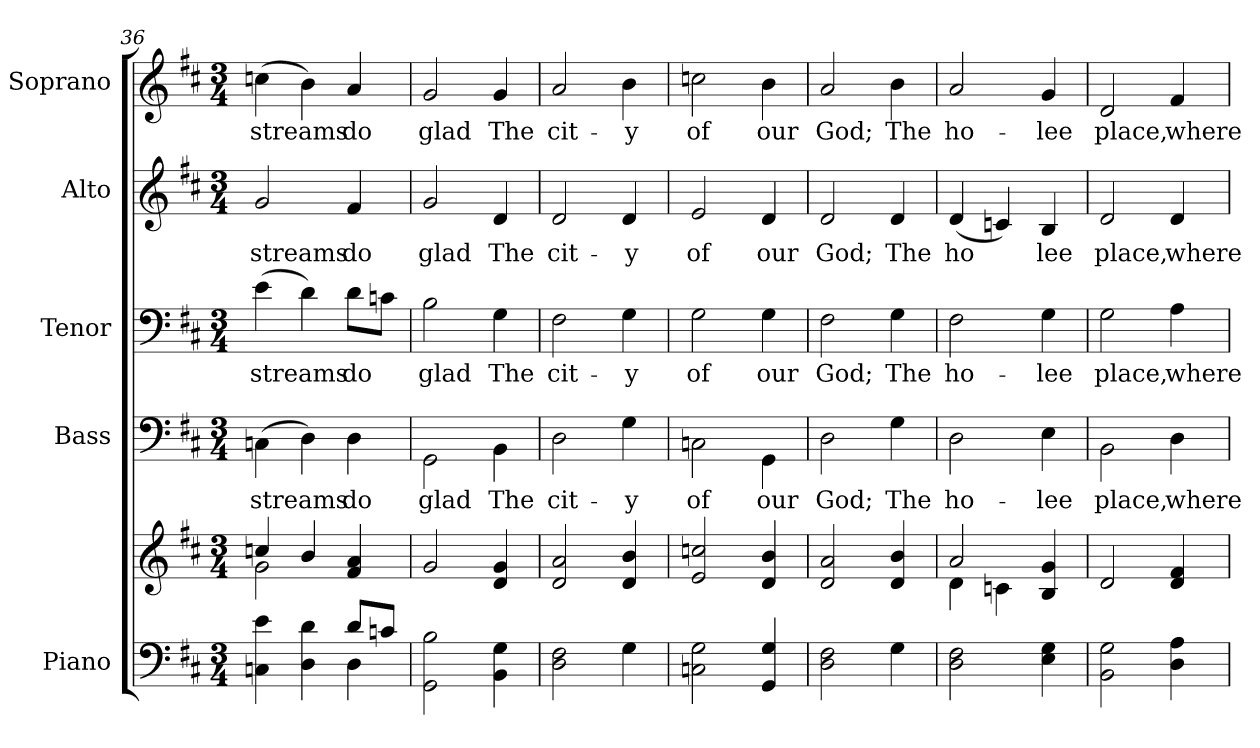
**kern	**kern	**kern	**text	**kern	**text	**kern	**text	**kern	**text
*part5	*part5	*part4	*part4	*part3	*part3	*part2	*part2	*part1	*part1
*staff6	*staff5	*staff4	*staff4	*staff3	*staff3	*staff2	*staff2	*staff1	*staff1
*I"Piano	*	*I"Bass	*	*I"Tenor	*	*I"Alto	*	*I"Soprano	*
*I'Pno.	*	*I'B.	*	*I'T.	*	*I'A.	*	*I'S.	*
*clefF4	*clefG2	*clefF4	*	*clefF4	*	*clefG2	*	*clefG2	*
*k[f#c#]	*k[f#c#]	*k[f#c#]	*	*k[f#c#]	*	*k[f#c#]	*	*k[f#c#]	*
*D:	*D:	*D:	*	*D:	*	*D:	*	*D:	*
*M3/4	*M3/4	*M3/4	*	*M3/4	*	*M3/4	*	*M3/4	*
=36	=36	=36	=36	=36	=36	=36	=36	=36	=36
*^	*^	*	*	*	*	*	*	*	*
!	!	!	!	!	!LO:LY:b:color=#000000	!	!	!	!	!	!
!	!	!	!	!	!	!	!LO:LY:b:color=#000000	!	!	!	!
!	!	!	!	!	!	!	!	!	!LO:LY:b:color=#000000	!	!
!	!	!	!	!	!	!	!	!	!	!	!LO:LY:b:color=#000000
4Cni\ 4ei	2ryy	4ccni/	2gi\	(4Cni\	streams	(4ei\	streams	2gi/	streams	(4ccni\	streams
4Di\ 4di	.	4bi/	.	4Di\)	.	4di\)	.	.	.	4bi\)	.
!	!	!	!	!	!LO:LY:b:color=#000000	!	!	!	!	!	!
!	!	!	!	!	!	!	!LO:LY:b:color=#000000	!	!	!	!
!	!	!	!	!	!	!	!	!	!LO:LY:b:color=#000000	!	!
!	!	!	!	!	!	!	!	!	!	!	!LO:LY:b:color=#000000
8di/L	4Di\	4f#i/ 4ai	4ryy	4Di\	do	8di\L	do	4f#i/	do	4ai/	do
8cni/J	.	.	.	.	.	8cni\J	.	.	.	.	.
*v	*v	*	*	*	*	*	*	*	*	*	*
*	*v	*v	*	*	*	*	*	*	*	*
!!LO:PB:g=z
=37	=37	=37	=37	=37	=37	=37	=37	=37	=37
!	!	!	!LO:LY:b:color=#000000	!	!	!	!	!	!
!	!	!	!	!	!LO:LY:b:color=#000000	!	!	!	!
!	!	!	!	!	!	!	!LO:LY:b:color=#000000	!	!
!	!	!	!	!	!	!	!	!	!LO:LY:b:color=#000000
2GGi\ 2Bi	2gi/	2GGi\	glad	2Bi\	glad	2gi/	glad	2gi/	glad
!	!	!	!LO:LY:b:color=#000000	!	!	!	!	!	!
!	!	!	!	!	!LO:LY:b:color=#000000	!	!	!	!
!	!	!	!	!	!	!	!LO:LY:b:color=#000000	!	!
!	!	!	!	!	!	!	!	!	!LO:LY:b:color=#000000
4BBi\ 4Gi	4di/ 4gi	4BBi\	The	4Gi\	The	4di/	The	4gi/	The
=38	=38	=38	=38	=38	=38	=38	=38	=38	=38
!	!	!	!LO:LY:b:color=#000000	!	!	!	!	!	!
!	!	!	!	!	!LO:LY:b:color=#000000	!	!	!	!
!	!	!	!	!	!	!	!LO:LY:b:color=#000000	!	!
!	!	!	!	!	!	!	!	!	!LO:LY:b:color=#000000
2Di\ 2F#i	2di/ 2ai	2Di\	cit-	2F#i\	cit-	2di/	cit-	2ai/	cit-
!	!	!	!LO:LY:b:color=#000000	!	!	!	!	!	!
!	!	!	!	!	!LO:LY:b:color=#000000	!	!	!	!
!	!	!	!	!	!	!	!LO:LY:b:color=#000000	!	!
!	!	!	!	!	!	!	!	!	!LO:LY:b:color=#000000
4Gi\	4di/ 4bi	4Gi\	y	4Gi\	y	4di/	y	4bi\	y
=39	=39	=39	=39	=39	=39	=39	=39	=39	=39
!	!	!	!LO:LY:b:color=#000000	!	!	!	!	!	!
!	!	!	!	!	!LO:LY:b:color=#000000	!	!	!	!
!	!	!	!	!	!	!	!LO:LY:b:color=#000000	!	!
!	!	!	!	!	!	!	!	!	!LO:LY:b:color=#000000
2Cni\ 2Gi	2ei/ 2ccni	2Cni\	of	2Gi\	of	2ei/	of	2ccni\	of
!	!	!	!LO:LY:b:color=#000000	!	!	!	!	!	!
!	!	!	!	!	!LO:LY:b:color=#000000	!	!	!	!
!	!	!	!	!	!	!	!LO:LY:b:color=#000000	!	!
!	!	!	!	!	!	!	!	!	!LO:LY:b:color=#000000
4GGi/ 4Gi	4di/ 4bi	4GGi\	our	4Gi\	our	4di/	our	4bi\	our
!!LO:PB:g=z
=40	=40	=40	=40	=40	=40	=40	=40	=40	=40
!	!	!	!LO:LY:b:color=#000000	!	!	!	!	!	!
!	!	!	!	!	!LO:LY:b:color=#000000	!	!	!	!
!	!	!	!	!	!	!	!LO:LY:b:color=#000000	!	!
!	!	!	!	!	!	!	!	!	!LO:LY:b:color=#000000
2Di\ 2F#i	2di/ 2ai	2Di\	God;	2F#i\	God;	2di/	God;	2ai/	God;
!	!	!	!LO:LY:b:color=#000000	!	!	!	!	!	!
!	!	!	!	!	!LO:LY:b:color=#000000	!	!	!	!
!	!	!	!	!	!	!	!LO:LY:b:color=#000000	!	!
!	!	!	!	!	!	!	!	!	!LO:LY:b:color=#000000
4Gi\	4di/ 4bi	4Gi\	The	4Gi\	The	4di/	The	4bi\	The
=41	=41	=41	=41	=41	=41	=41	=41	=41	=41
*	*^	*	*	*	*	*	*	*	*
!	!	!	!	!LO:LY:b:color=#000000	!	!	!	!	!	!
!	!	!	!	!	!	!LO:LY:b:color=#000000	!	!	!	!
!	!	!	!	!	!	!	!	!LO:LY:b:color=#000000	!	!
!	!	!	!	!	!	!	!	!	!	!LO:LY:b:color=#000000
2Di\ 2F#i	2ai/	4di\	2Di\	ho-	2F#i\	ho-	(4di/	ho	2ai/	ho-
.	.	4cni\	.	.	.	.	4cni/)	.	.	.
!	!	!	!	!LO:LY:b:color=#000000	!	!	!	!	!	!
!	!	!	!	!	!	!LO:LY:b:color=#000000	!	!	!	!
!	!	!	!	!	!	!	!	!LO:LY:b:color=#000000	!	!
!	!	!	!	!	!	!	!	!	!	!LO:LY:b:color=#000000
4Ei\ 4Gi	4Bi/ 4gi	4ryy	4Ei\	lee	4Gi\	lee	4Bi/	lee	4gi/	lee
*	*v	*v	*	*	*	*	*	*	*	*
=42	=42	=42	=42	=42	=42	=42	=42	=42	=42
*	*^	*	*	*	*	*	*	*	*
!	!	!	!	!LO:LY:b:color=#000000	!	!	!	!	!	!
*	*v	*v	*	*	*	*	*	*	*	*
*	*^	*	*	*	*	*	*	*	*
!	!	!	!	!	!	!LO:LY:b:color=#000000	!	!	!	!
*	*v	*v	*	*	*	*	*	*	*	*
*	*^	*	*	*	*	*	*	*	*
!	!	!	!	!	!	!	!	!LO:LY:b:color=#000000	!	!
*	*v	*v	*	*	*	*	*	*	*	*
*	*^	*	*	*	*	*	*	*	*
!	!	!	!	!	!	!	!	!	!	!LO:LY:b:color=#000000
*	*v	*v	*	*	*	*	*	*	*	*
2BBi\ 2Gi	2di/	2BBi\	place,	2Gi\	place,	2di/	place,	2di/	place,
!	!	!	!LO:LY:b:color=#000000	!	!	!	!	!	!
!	!	!	!	!	!LO:LY:b:color=#000000	!	!	!	!
!	!	!	!	!	!	!	!LO:LY:b:color=#000000	!	!
!	!	!	!	!	!	!	!	!	!LO:LY:b:color=#000000
4Di\ 4Ai	4di/ 4f#i	4Di\	where-	4Ai\	where-	4di/	where-	4f#i/	where-
=	=	=	=	=	=	=	=	=	=
*-	*-	*-	*-	*-	*-	*-	*-	*-	*-
